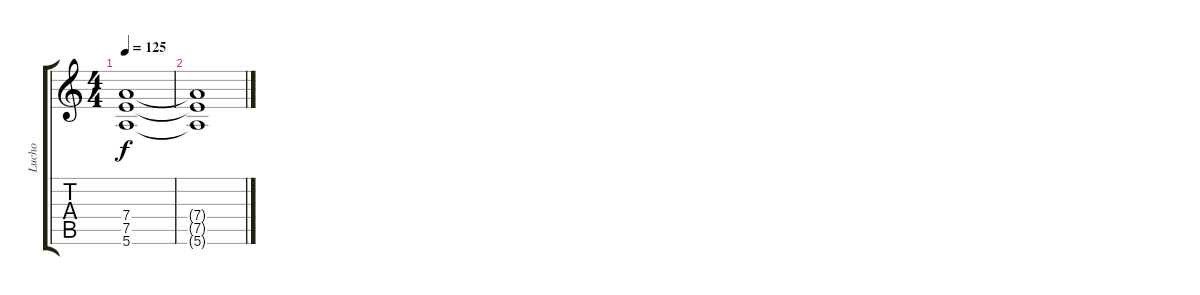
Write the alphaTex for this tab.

\track ("Lucho" "Lucho") {instrument distortionguitar}
\staff {score tabs}
\tuning (E4 B3 G3 D3 A2 E2) {hide}
\ts (4 4)
\tempo 125
\clef g2
\ks c
(7.4{t} 7.5{t} 5.6{t}).1{dy f} |
(7.4{t} 7.5{t} 5.6{t}).1
